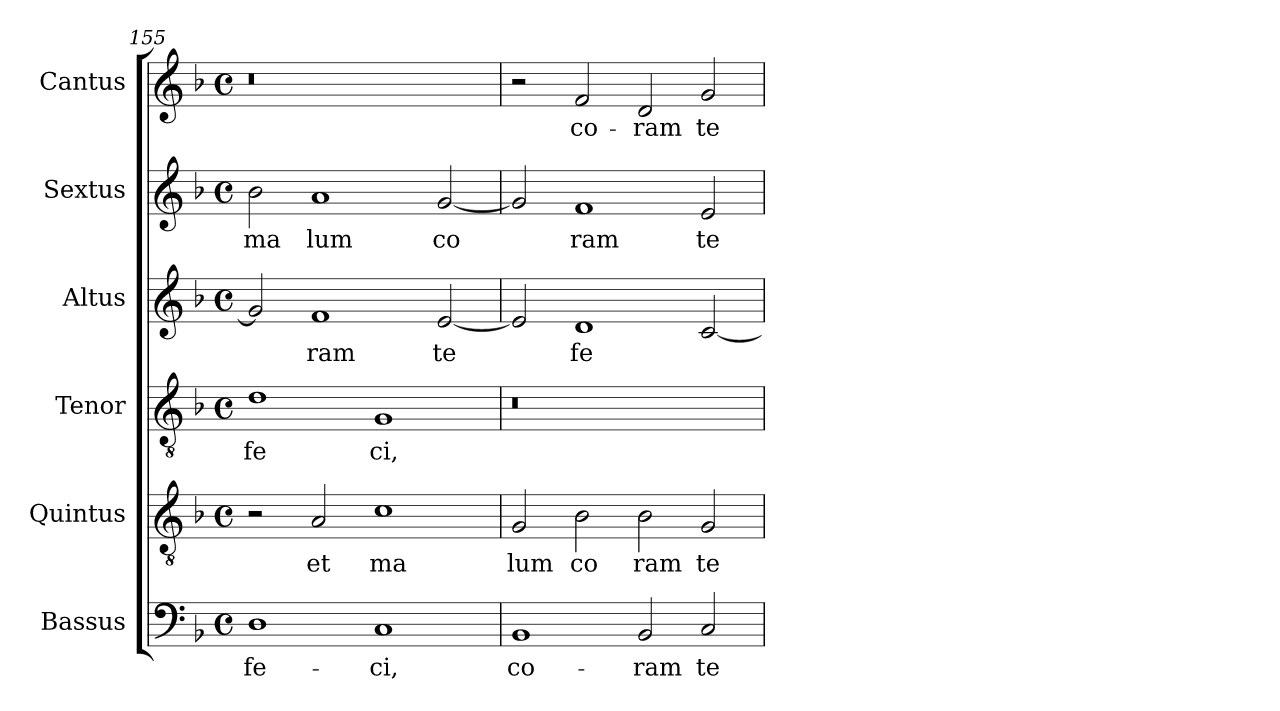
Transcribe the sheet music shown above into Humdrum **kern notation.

**kern	**text	**kern	**text	**kern	**text	**kern	**text	**kern	**text	**kern	**text
*part6	*part6	*part5	*part5	*part4	*part4	*part3	*part3	*part2	*part2	*part1	*part1
*staff6	*staff6	*staff5	*staff5	*staff4	*staff4	*staff3	*staff3	*staff2	*staff2	*staff1	*staff1
*I"Bassus	*	*I"Quintus	*	*I"Tenor	*	*I"Altus	*	*I"Sextus	*	*I"Cantus	*
*clefF4	*	*clefGv2	*	*clefGv2	*	*clefG2	*	*clefG2	*	*clefG2	*
*k[b-]	*	*k[b-]	*	*k[b-]	*	*k[b-]	*	*k[b-]	*	*k[b-]	*
*F:	*	*F:	*	*F:	*	*F:	*	*F:	*	*F:	*
*M4/4	*	*M4/4	*	*M4/4	*	*M4/4	*	*M4/4	*	*M4/4	*
*met(c)	*	*met(c)	*	*met(c)	*	*met(c)	*	*met(c)	*	*met(c)	*
=155	=155	=155	=155	=155	=155	=155	=155	=155	=155	=155	=155
!	!LO:LY:b:cj	!	!	!	!LO:LY:b:cj	!	!	!	!LO:LY:b:cj	!	!
1D	fe-	2r	.	1d	fe	2g/]	.	2b-\	ma	0r	.
!	!	!	!LO:LY:b:cj	!	!	!	!LO:LY:b:cj	!	!LO:LY:b:cj	!	!
.	.	2A/	et	.	.	1f	ram	1a	lum	.	.
!	!LO:LY:b:cj	!	!LO:LY:b:cj	!	!LO:LY:b:cj	!	!	!	!	!	!
1C	-ci,	1c	ma	1G	ci,	.	.	.	.	.	.
!	!	!	!	!	!	!	!LO:LY:b:cj	!	!LO:LY:b:cj	!	!
.	.	.	.	.	.	[<2e/	te	[<2g/	co	.	.
=156	=156	=156	=156	=156	=156	=156	=156	=156	=156	=156	=156
!	!LO:LY:b:cj	!	!LO:LY:b:cj	!	!	!	!	!	!	!	!
1BB-	co-	2G/	lum	0r	.	2e/]	.	2g/]	.	2r	.
!	!	!	!LO:LY:b:cj	!	!	!	!LO:LY:b:cj	!	!LO:LY:b:cj	!	!LO:LY:b:cj
.	.	2B-\	co	.	.	1d	fe	1f	ram	2f/	co-
!	!LO:LY:b:cj	!	!LO:LY:b:cj	!	!	!	!	!	!	!	!LO:LY:b:cj
2BB-/	-ram	2B-\	ram	.	.	.	.	.	.	2d/	-ram
!	!LO:LY:b:cj	!	!LO:LY:b:cj	!	!	!	!	!	!LO:LY:b:cj	!	!LO:LY:b:cj
2C/	te	2G/	te	.	.	[<2c/	.	2e/	te	2g/	te
=	=	=	=	=	=	=	=	=	=	=	=
*-	*-	*-	*-	*-	*-	*-	*-	*-	*-	*-	*-
